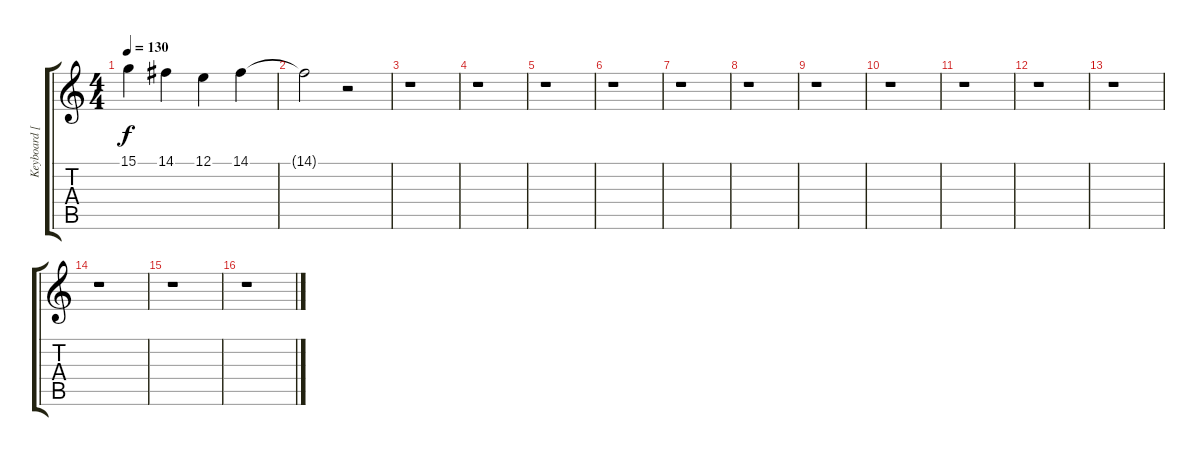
\track ("Keyboard [Piano/Solo]" "Keyboard [") {instrument acousticgrandpiano}
\staff {score tabs}
\tuning (E4 B3 G3 D3 A2 D2) {hide}
\ts (4 4)
\tempo 130
\clef g2
\ks c
15.1{t}.4{dy f} 14.1.4 12.1.4 14.1.4{volume 8} |
14.1{t}.2 r.2 |
r.1 |
r.1 |
r.1 |
r.1 |
r.1 |
r.1 |
r.1 |
r.1 |
r.1 |
r.1 |
r.1 |
r.1 |
r.1 |
r.1
